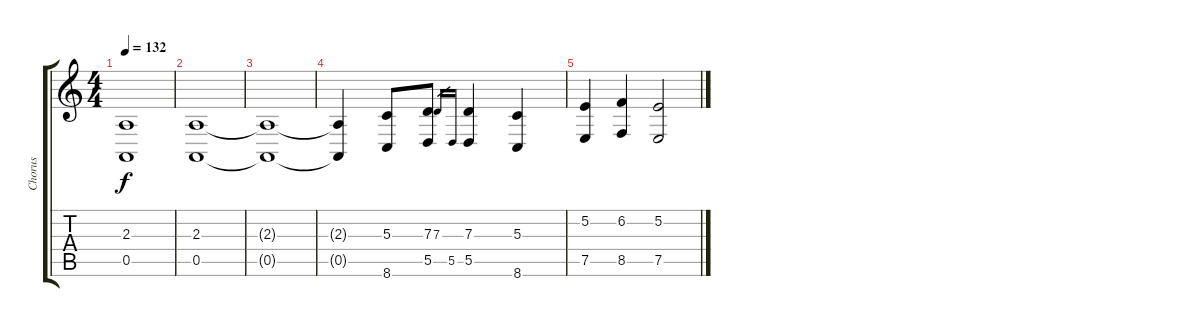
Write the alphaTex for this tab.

\track ("Chorus" "Chorus") {instrument choiraahs}
\staff {score tabs}
\tuning (E4 B3 G3 D3 A2 E2) {hide}
\ts (4 4)
\tempo 132
\clef g2
\ks c
(2.3{t} 0.5{t}).1{dy f} |
(2.3 0.5).1 |
(2.3{t} 0.5{t}).1 |
(2.3{t} 0.5{t}).4 (5.3 8.6).8 (7.3 5.5).8 7.3.16{gr} 5.5.16{gr} (7.3 5.5).4 (5.3 8.6).4 |
(5.2 7.5).4 (6.2 8.5).4 (5.2 7.5).2
